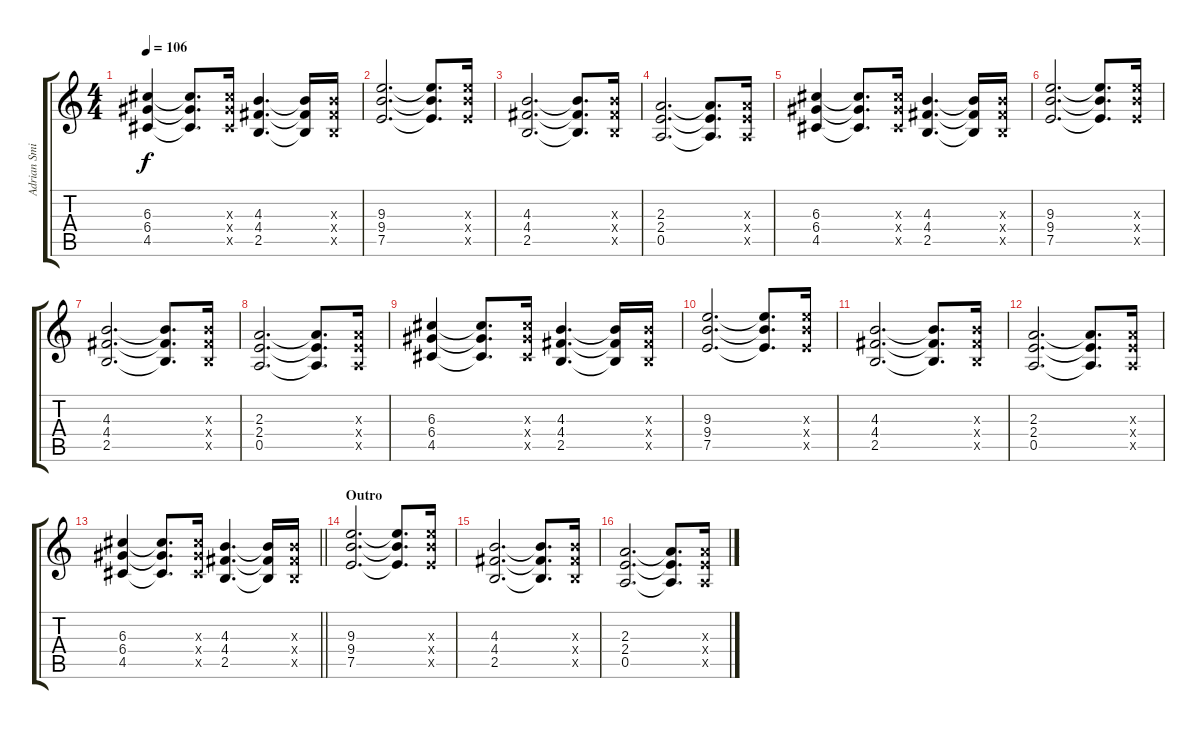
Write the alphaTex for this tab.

\track ("Adrian Smith" "Adrian Smi") {instrument distortionguitar}
\staff {score tabs}
\tuning (E4 B3 G3 D3 A2 E2) {hide}
\ts (4 4)
\tempo 106
\clef g2
\ks c
(6.3 6.4 4.5).4{dy f} (6.3{t} 6.4{t} 4.5{t}).8{d} (6.3{x} 6.4{x} 4.5{x}).16 (4.3 4.4 2.5).4{d} (4.3{t} 4.4{t} 2.5{t}).16 (4.3{x} 4.4{x} 2.5{x}).16 |
(9.3 9.4 7.5).2{d} (9.3{t} 9.4{t} 7.5{t}).8{d} (9.3{x} 9.4{x} 7.5{x}).16 |
(4.3 4.4 2.5).2{d} (4.3{t} 4.4{t} 2.5{t}).8{d} (4.3{x} 4.4{x} 2.5{x}).16 |
(2.3 2.4 0.5).2{d} (2.3{t} 2.4{t} 0.5{t}).8{d} (2.3{x} 2.4{x} 0.5{x}).16 |
(6.3 6.4 4.5).4 (6.3{t} 6.4{t} 4.5{t}).8{d} (6.3{x} 6.4{x} 4.5{x}).16 (4.3 4.4 2.5).4{d} (4.3{t} 4.4{t} 2.5{t}).16 (4.3{x} 4.4{x} 2.5{x}).16 |
(9.3 9.4 7.5).2{d} (9.3{t} 9.4{t} 7.5{t}).8{d} (9.3{x} 9.4{x} 7.5{x}).16 |
(4.3 4.4 2.5).2{d} (4.3{t} 4.4{t} 2.5{t}).8{d} (4.3{x} 4.4{x} 2.5{x}).16 |
(2.3 2.4 0.5).2{d} (2.3{t} 2.4{t} 0.5{t}).8{d} (2.3{x} 2.4{x} 0.5{x}).16 |
(6.3 6.4 4.5).4 (6.3{t} 6.4{t} 4.5{t}).8{d} (6.3{x} 6.4{x} 4.5{x}).16 (4.3 4.4 2.5).4{d} (4.3{t} 4.4{t} 2.5{t}).16 (4.3{x} 4.4{x} 2.5{x}).16 |
(9.3 9.4 7.5).2{d} (9.3{t} 9.4{t} 7.5{t}).8{d} (9.3{x} 9.4{x} 7.5{x}).16 |
(4.3 4.4 2.5).2{d} (4.3{t} 4.4{t} 2.5{t}).8{d} (4.3{x} 4.4{x} 2.5{x}).16 |
(2.3 2.4 0.5).2{d} (2.3{t} 2.4{t} 0.5{t}).8{d} (2.3{x} 2.4{x} 0.5{x}).16 |
\barLineRight lightlight
(6.3 6.4 4.5).4 (6.3{t} 6.4{t} 4.5{t}).8{d} (6.3{x} 6.4{x} 4.5{x}).16 (4.3 4.4 2.5).4{d} (4.3{t} 4.4{t} 2.5{t}).16 (4.3{x} 4.4{x} 2.5{x}).16 |
\section ("" "Outro")
(9.3 9.4 7.5).2{d} (9.3{t} 9.4{t} 7.5{t}).8{d} (9.3{x} 9.4{x} 7.5{x}).16 |
(4.3 4.4 2.5).2{d} (4.3{t} 4.4{t} 2.5{t}).8{d} (4.3{x} 4.4{x} 2.5{x}).16 |
(2.3 2.4 0.5).2{d} (2.3{t} 2.4{t} 0.5{t}).8{d} (2.3{x} 2.4{x} 0.5{x}).16
